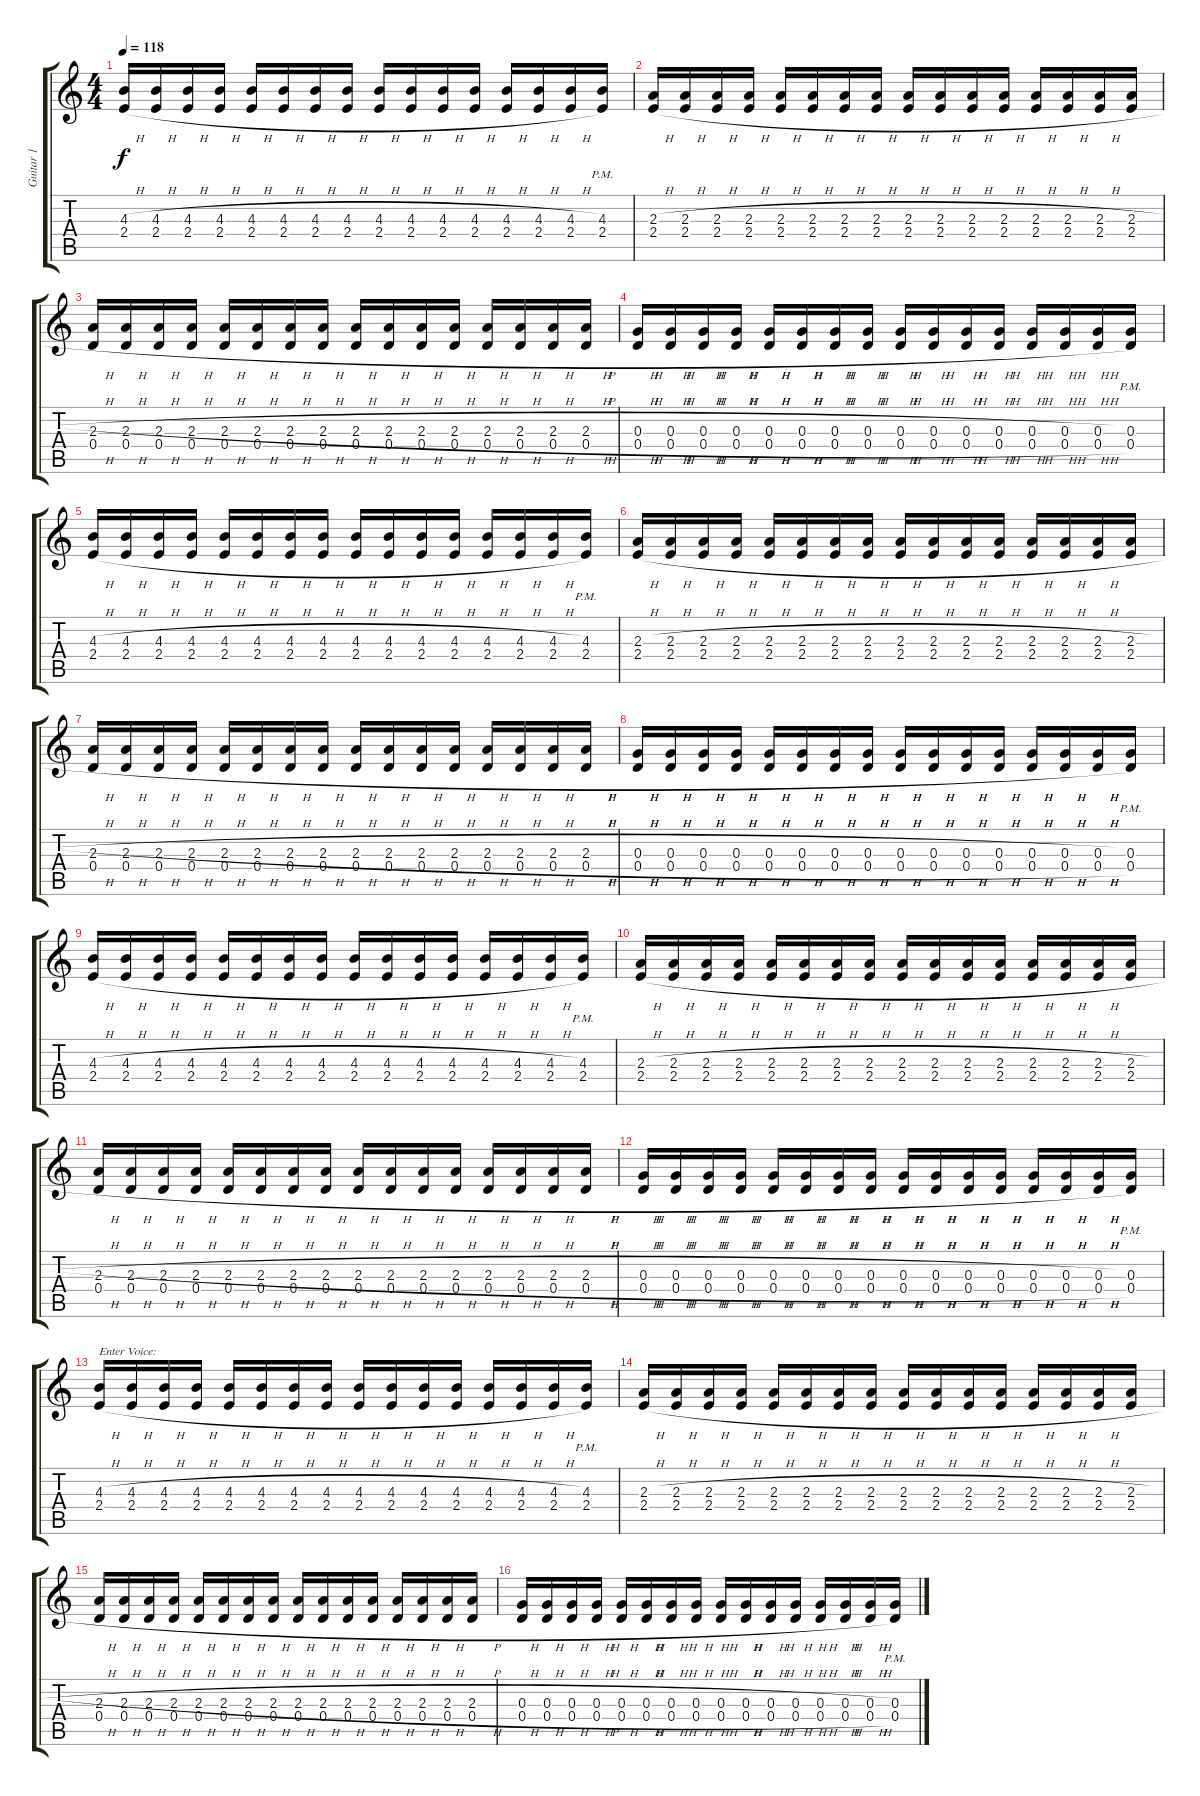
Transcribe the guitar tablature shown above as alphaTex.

\track ("Guitar 1" "Guitar 1") {instrument acousticguitarsteel}
\staff {score tabs}
\tuning (E4 B3 G3 D3 A2 E2) {hide}
\ts (4 4)
\tempo 118
\clef g2
\ks c
(4.3{h} 2.4{h}).16{txt " " dy f} (4.3{h} 2.4{h}).16 (4.3{h} 2.4{h}).16 (4.3{h} 2.4{h}).16 (4.3{h} 2.4{h}).16 (4.3{h} 2.4{h}).16 (4.3{h} 2.4{h}).16 (4.3{h} 2.4{h}).16 (4.3{h} 2.4{h}).16 (4.3{h} 2.4{h}).16 (4.3{h} 2.4{h}).16 (4.3{h} 2.4{h}).16 (4.3{h} 2.4{h}).16 (4.3{h} 2.4{h}).16 (4.3{h} 2.4{h}).16 (4.3{pm} 2.4{pm}).16 |
(2.3{h} 2.4{h}).16 (2.3{h} 2.4{h}).16 (2.3{h} 2.4{h}).16 (2.3{h} 2.4{h}).16 (2.3{h} 2.4{h}).16 (2.3{h} 2.4{h}).16 (2.3{h} 2.4{h}).16 (2.3{h} 2.4{h}).16 (2.3{h} 2.4{h}).16 (2.3{h} 2.4{h}).16 (2.3{h} 2.4{h}).16 (2.3{h} 2.4{h}).16 (2.3{h} 2.4{h}).16 (2.3{h} 2.4{h}).16 (2.3{h} 2.4{h}).16 (2.3{h} 2.4{h}).16 |
(2.3{h} 0.4{h}).16 (2.3{h} 0.4{h}).16 (2.3{h} 0.4{h}).16 (2.3{h} 0.4{h}).16 (2.3{h} 0.4{h}).16 (2.3{h} 0.4{h}).16 (2.3{h} 0.4{h}).16 (2.3{h} 0.4{h}).16 (2.3{h} 0.4{h}).16 (2.3{h} 0.4{h}).16 (2.3{h} 0.4{h}).16 (2.3{h} 0.4{h}).16 (2.3{h} 0.4{h}).16 (2.3{h} 0.4{h}).16 (2.3{h} 0.4{h}).16 (2.3{h} 0.4{h}).16 |
(0.3{h} 0.4{h}).16 (0.3{h} 0.4{h}).16 (0.3{h} 0.4{h}).16 (0.3{h} 0.4{h}).16 (0.3{h} 0.4{h}).16 (0.3{h} 0.4{h}).16 (0.3{h} 0.4{h}).16 (0.3{h} 0.4{h}).16 (0.3{h} 0.4{h}).16 (0.3{h} 0.4{h}).16 (0.3{h} 0.4{h}).16 (0.3{h} 0.4{h}).16 (0.3{h} 0.4{h}).16 (0.3{h} 0.4{h}).16 (0.3{h} 0.4{h}).16 (0.3{pm} 0.4).16 |
(4.3{h} 2.4{h}).16{txt " "} (4.3{h} 2.4{h}).16 (4.3{h} 2.4{h}).16 (4.3{h} 2.4{h}).16 (4.3{h} 2.4{h}).16 (4.3{h} 2.4{h}).16 (4.3{h} 2.4{h}).16 (4.3{h} 2.4{h}).16 (4.3{h} 2.4{h}).16 (4.3{h} 2.4{h}).16 (4.3{h} 2.4{h}).16 (4.3{h} 2.4{h}).16 (4.3{h} 2.4{h}).16 (4.3{h} 2.4{h}).16 (4.3{h} 2.4{h}).16 (4.3{pm} 2.4{pm}).16 |
(2.3{h} 2.4{h}).16 (2.3{h} 2.4{h}).16 (2.3{h} 2.4{h}).16 (2.3{h} 2.4{h}).16 (2.3{h} 2.4{h}).16 (2.3{h} 2.4{h}).16 (2.3{h} 2.4{h}).16 (2.3{h} 2.4{h}).16 (2.3{h} 2.4{h}).16 (2.3{h} 2.4{h}).16 (2.3{h} 2.4{h}).16 (2.3{h} 2.4{h}).16 (2.3{h} 2.4{h}).16 (2.3{h} 2.4{h}).16 (2.3{h} 2.4{h}).16 (2.3{h} 2.4{h}).16 |
(2.3{h} 0.4{h}).16 (2.3{h} 0.4{h}).16 (2.3{h} 0.4{h}).16 (2.3{h} 0.4{h}).16 (2.3{h} 0.4{h}).16 (2.3{h} 0.4{h}).16 (2.3{h} 0.4{h}).16 (2.3{h} 0.4{h}).16 (2.3{h} 0.4{h}).16 (2.3{h} 0.4{h}).16 (2.3{h} 0.4{h}).16 (2.3{h} 0.4{h}).16 (2.3{h} 0.4{h}).16 (2.3{h} 0.4{h}).16 (2.3{h} 0.4{h}).16 (2.3{h} 0.4{h}).16 |
(0.3{h} 0.4{h}).16 (0.3{h} 0.4{h}).16 (0.3{h} 0.4{h}).16 (0.3{h} 0.4{h}).16 (0.3{h} 0.4{h}).16 (0.3{h} 0.4{h}).16 (0.3{h} 0.4{h}).16 (0.3{h} 0.4{h}).16 (0.3{h} 0.4{h}).16 (0.3{h} 0.4{h}).16 (0.3{h} 0.4{h}).16 (0.3{h} 0.4{h}).16 (0.3{h} 0.4{h}).16 (0.3{h} 0.4{h}).16 (0.3{h} 0.4{h}).16 (0.3{pm} 0.4).16 |
(4.3{h} 2.4{h}).16{txt " "} (4.3{h} 2.4{h}).16 (4.3{h} 2.4{h}).16 (4.3{h} 2.4{h}).16 (4.3{h} 2.4{h}).16 (4.3{h} 2.4{h}).16 (4.3{h} 2.4{h}).16 (4.3{h} 2.4{h}).16 (4.3{h} 2.4{h}).16 (4.3{h} 2.4{h}).16 (4.3{h} 2.4{h}).16 (4.3{h} 2.4{h}).16 (4.3{h} 2.4{h}).16 (4.3{h} 2.4{h}).16 (4.3{h} 2.4{h}).16 (4.3{pm} 2.4{pm}).16 |
(2.3{h} 2.4{h}).16 (2.3{h} 2.4{h}).16 (2.3{h} 2.4{h}).16 (2.3{h} 2.4{h}).16 (2.3{h} 2.4{h}).16 (2.3{h} 2.4{h}).16 (2.3{h} 2.4{h}).16 (2.3{h} 2.4{h}).16 (2.3{h} 2.4{h}).16 (2.3{h} 2.4{h}).16 (2.3{h} 2.4{h}).16 (2.3{h} 2.4{h}).16 (2.3{h} 2.4{h}).16 (2.3{h} 2.4{h}).16 (2.3{h} 2.4{h}).16 (2.3{h} 2.4{h}).16 |
(2.3{h} 0.4{h}).16 (2.3{h} 0.4{h}).16 (2.3{h} 0.4{h}).16 (2.3{h} 0.4{h}).16 (2.3{h} 0.4{h}).16 (2.3{h} 0.4{h}).16 (2.3{h} 0.4{h}).16 (2.3{h} 0.4{h}).16 (2.3{h} 0.4{h}).16 (2.3{h} 0.4{h}).16 (2.3{h} 0.4{h}).16 (2.3{h} 0.4{h}).16 (2.3{h} 0.4{h}).16 (2.3{h} 0.4{h}).16 (2.3{h} 0.4{h}).16 (2.3{h} 0.4{h}).16 |
(0.3{h} 0.4{h}).16 (0.3{h} 0.4{h}).16 (0.3{h} 0.4{h}).16 (0.3{h} 0.4{h}).16 (0.3{h} 0.4{h}).16 (0.3{h} 0.4{h}).16 (0.3{h} 0.4{h}).16 (0.3{h} 0.4{h}).16 (0.3{h} 0.4{h}).16 (0.3{h} 0.4{h}).16 (0.3{h} 0.4{h}).16 (0.3{h} 0.4{h}).16 (0.3{h} 0.4{h}).16 (0.3{h} 0.4{h}).16 (0.3{h} 0.4{h}).16 (0.3{pm} 0.4).16 |
(4.3{h} 2.4{h}).16{txt "Enter Voice:"} (4.3{h} 2.4{h}).16 (4.3{h} 2.4{h}).16 (4.3{h} 2.4{h}).16 (4.3{h} 2.4{h}).16 (4.3{h} 2.4{h}).16 (4.3{h} 2.4{h}).16 (4.3{h} 2.4{h}).16 (4.3{h} 2.4{h}).16 (4.3{h} 2.4{h}).16 (4.3{h} 2.4{h}).16 (4.3{h} 2.4{h}).16 (4.3{h} 2.4{h}).16 (4.3{h} 2.4{h}).16 (4.3{h} 2.4{h}).16 (4.3{pm} 2.4{pm}).16 |
(2.3{h} 2.4{h}).16 (2.3{h} 2.4{h}).16 (2.3{h} 2.4{h}).16 (2.3{h} 2.4{h}).16 (2.3{h} 2.4{h}).16 (2.3{h} 2.4{h}).16 (2.3{h} 2.4{h}).16 (2.3{h} 2.4{h}).16 (2.3{h} 2.4{h}).16 (2.3{h} 2.4{h}).16 (2.3{h} 2.4{h}).16 (2.3{h} 2.4{h}).16 (2.3{h} 2.4{h}).16 (2.3{h} 2.4{h}).16 (2.3{h} 2.4{h}).16 (2.3{h} 2.4{h}).16 |
(2.3{h} 0.4{h}).16 (2.3{h} 0.4{h}).16 (2.3{h} 0.4{h}).16 (2.3{h} 0.4{h}).16 (2.3{h} 0.4{h}).16 (2.3{h} 0.4{h}).16 (2.3{h} 0.4{h}).16 (2.3{h} 0.4{h}).16 (2.3{h} 0.4{h}).16 (2.3{h} 0.4{h}).16 (2.3{h} 0.4{h}).16 (2.3{h} 0.4{h}).16 (2.3{h} 0.4{h}).16 (2.3{h} 0.4{h}).16 (2.3{h} 0.4{h}).16 (2.3{h} 0.4{h}).16 |
(0.3{h} 0.4{h}).16 (0.3{h} 0.4{h}).16 (0.3{h} 0.4{h}).16 (0.3{h} 0.4{h}).16 (0.3{h} 0.4{h}).16 (0.3{h} 0.4{h}).16 (0.3{h} 0.4{h}).16 (0.3{h} 0.4{h}).16 (0.3{h} 0.4{h}).16 (0.3{h} 0.4{h}).16 (0.3{h} 0.4{h}).16 (0.3{h} 0.4{h}).16 (0.3{h} 0.4{h}).16 (0.3{h} 0.4{h}).16 (0.3{h} 0.4{h}).16 (0.3{pm} 0.4).16
